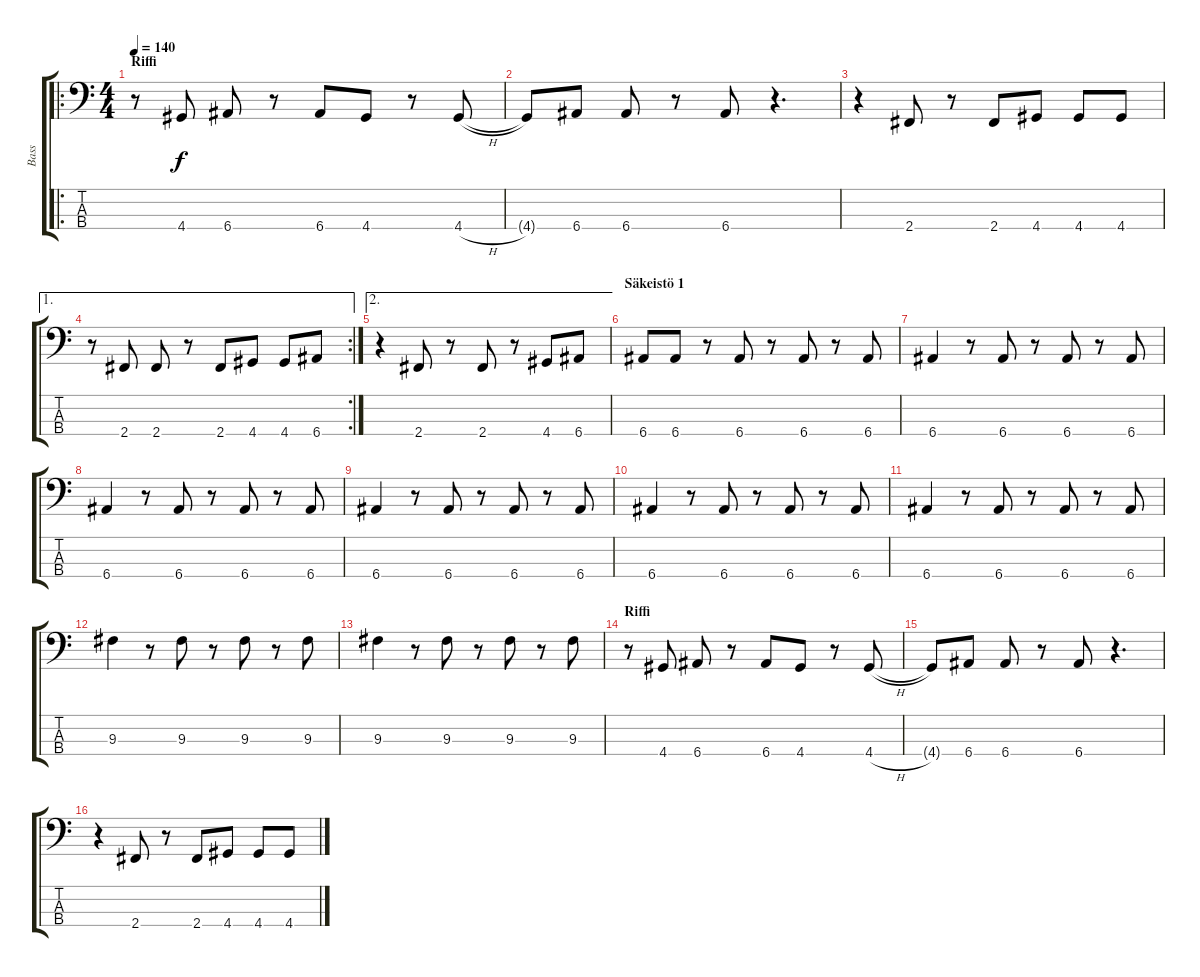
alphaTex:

\track ("Bass" "Bass") {instrument electricbassfinger}
\staff {score tabs}
\tuning (G2 D2 A1 E1) {hide}
\ro
\ts (4 4)
\section ("" "Riffi")
\tempo 140
\clef f4
\ks c
r.8{dy f instrument electricbassfinger} 4.4.8 6.4.8 r.8 6.4.8 4.4.8 r.8 4.4{h}.8 |
4.4{t}.8 6.4.8 6.4.8 r.8 6.4.8 r.4{d} |
r.4 2.4.8 r.8 2.4.8 4.4.8 4.4.8 4.4.8 |
\ae 1
\rc 2
r.8 2.4.8 2.4.8 r.8 2.4.8 4.4.8 4.4.8 6.4.8 |
\ae 2
r.4 2.4.8 r.8 2.4.8 r.8 4.4.8 6.4.8 |
\section ("" "Säkeistö 1")
6.4.8 6.4.8 r.8 6.4.8 r.8 6.4.8 r.8 6.4.8 |
6.4.4 r.8 6.4.8 r.8 6.4.8 r.8 6.4.8 |
6.4.4 r.8 6.4.8 r.8 6.4.8 r.8 6.4.8 |
6.4.4 r.8 6.4.8 r.8 6.4.8 r.8 6.4.8 |
6.4.4 r.8 6.4.8 r.8 6.4.8 r.8 6.4.8 |
6.4.4 r.8 6.4.8 r.8 6.4.8 r.8 6.4.8 |
9.3.4 r.8 9.3.8 r.8 9.3.8 r.8 9.3.8 |
9.3.4 r.8 9.3.8 r.8 9.3.8 r.8 9.3.8 |
\section ("" "Riffi")
r.8 4.4.8 6.4.8 r.8 6.4.8 4.4.8 r.8 4.4{h}.8 |
4.4{t}.8 6.4.8 6.4.8 r.8 6.4.8 r.4{d} |
r.4 2.4.8 r.8 2.4.8 4.4.8 4.4.8 4.4.8
